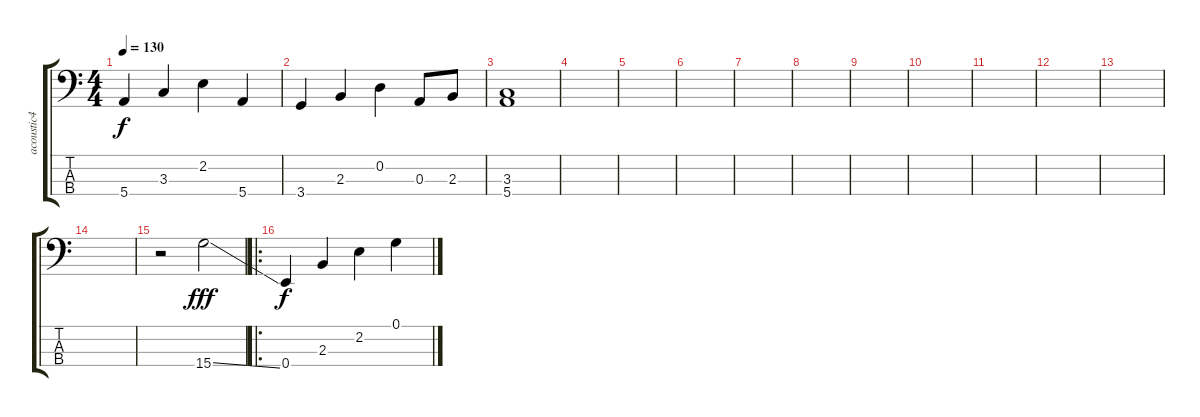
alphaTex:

\track ("acoustic4" "acoustic4") {instrument acousticbass}
\staff {score tabs}
\tuning (G2 D2 A1 E1) {hide}
\ts (4 4)
\tempo 130
\clef f4
\ks c
5.4.4{dy f} 3.3.4 2.2.4 5.4.4 |
3.4.4 2.3.4 0.2.4 0.3.8 2.3.8 |
(3.3 5.4).1 |
|
|
|
|
|
|
|
|
|
|
|
r.2 15.4{ss}.2{dy fff} |
\ro
0.4.4{dy f} 2.3.4 2.2.4 0.1.4
